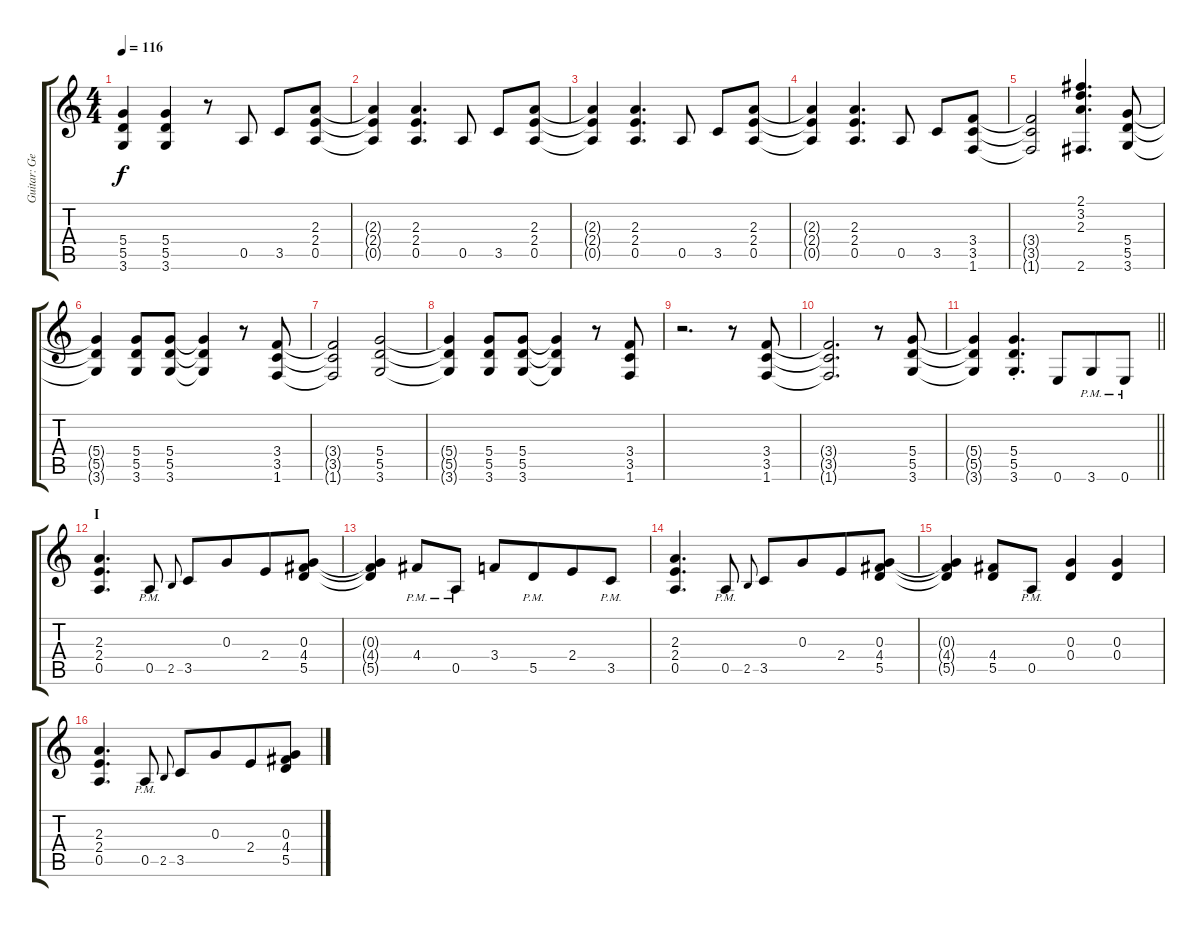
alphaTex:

\track ("Guitar: George" "Guitar: Ge") {instrument distortionguitar}
\staff {score tabs}
\tuning (E4 B3 G3 D3 A2 E2) {hide}
\ts (4 4)
\tempo 116
\clef g2
\ks c
(5.4{t} 5.5{t} 3.6{t}).4{dy f} (5.4 5.5 3.6).4 r.8 0.5.8 3.5.8 (2.3 2.4 0.5).8 |
(2.3{t} 2.4{t} 0.5{t}).4 (2.3 2.4 0.5).4{d} 0.5.8 3.5.8 (2.3 2.4 0.5).8 |
(2.3{t} 2.4{t} 0.5{t}).4 (2.3 2.4 0.5).4{d} 0.5.8 3.5.8 (2.3 2.4 0.5).8 |
(2.3{t} 2.4{t} 0.5{t}).4 (2.3 2.4 0.5).4{d} 0.5.8 3.5.8 (3.4 3.5 1.6).8 |
(3.4{t} 3.5{t} 1.6{t}).2 (2.1 3.2 2.3 2.6).4{d} (5.4 5.5 3.6).8 |
(5.4{t} 5.5{t} 3.6{t}).4 (5.4 5.5 3.6).8 (5.4 5.5 3.6).8 (5.4{t} 5.5{t} 3.6{t}).4 r.8 (3.4 3.5 1.6).8 |
(3.4{t} 3.5{t} 1.6{t}).2 (5.4 5.5 3.6).2 |
(5.4{t} 5.5{t} 3.6{t}).4 (5.4 5.5 3.6).8 (5.4 5.5 3.6).8 (5.4{t} 5.5{t} 3.6{t}).4 r.8 (3.4 3.5 1.6).8 |
r.2{d} r.8 (3.4 3.5 1.6).8 |
(3.4{t} 3.5{t} 1.6{t}).2{d} r.8 (5.4 5.5 3.6).8 |
\barLineRight lightlight
(5.4{t} 5.5{t} 3.6{t}).4 (5.4{st} 5.5{st} 3.6{st}).4{d} 0.6.8{beam merge} 3.6{pm}.8 0.6{pm}.8 |
\section ("" "I")
(2.3 2.4 0.5).4{d} 0.5{pm}.8 2.5.8{gr onbeat} 3.5.8 0.3.8{beam merge} 2.4.8 (0.3 4.4 5.5).8 |
(0.3{t} 4.4{t} 5.5{t}).4 4.4{pm}.8 0.5{pm}.8 3.4.8 5.5{pm}.8{beam merge} 2.4.8 3.5{pm}.8 |
(2.3 2.4 0.5).4{d} 0.5{pm}.8 2.5.8{gr onbeat} 3.5.8 0.3.8{beam merge} 2.4.8 (0.3 4.4 5.5).8 |
(0.3{t} 4.4{t} 5.5{t}).4 (4.4 5.5).8 0.5{pm}.8 (0.3 0.4).4 (0.3 0.4).4 |
(2.3 2.4 0.5).4{d} 0.5{pm}.8 2.5.8{gr onbeat} 3.5.8 0.3.8{beam merge} 2.4.8 (0.3 4.4 5.5).8
